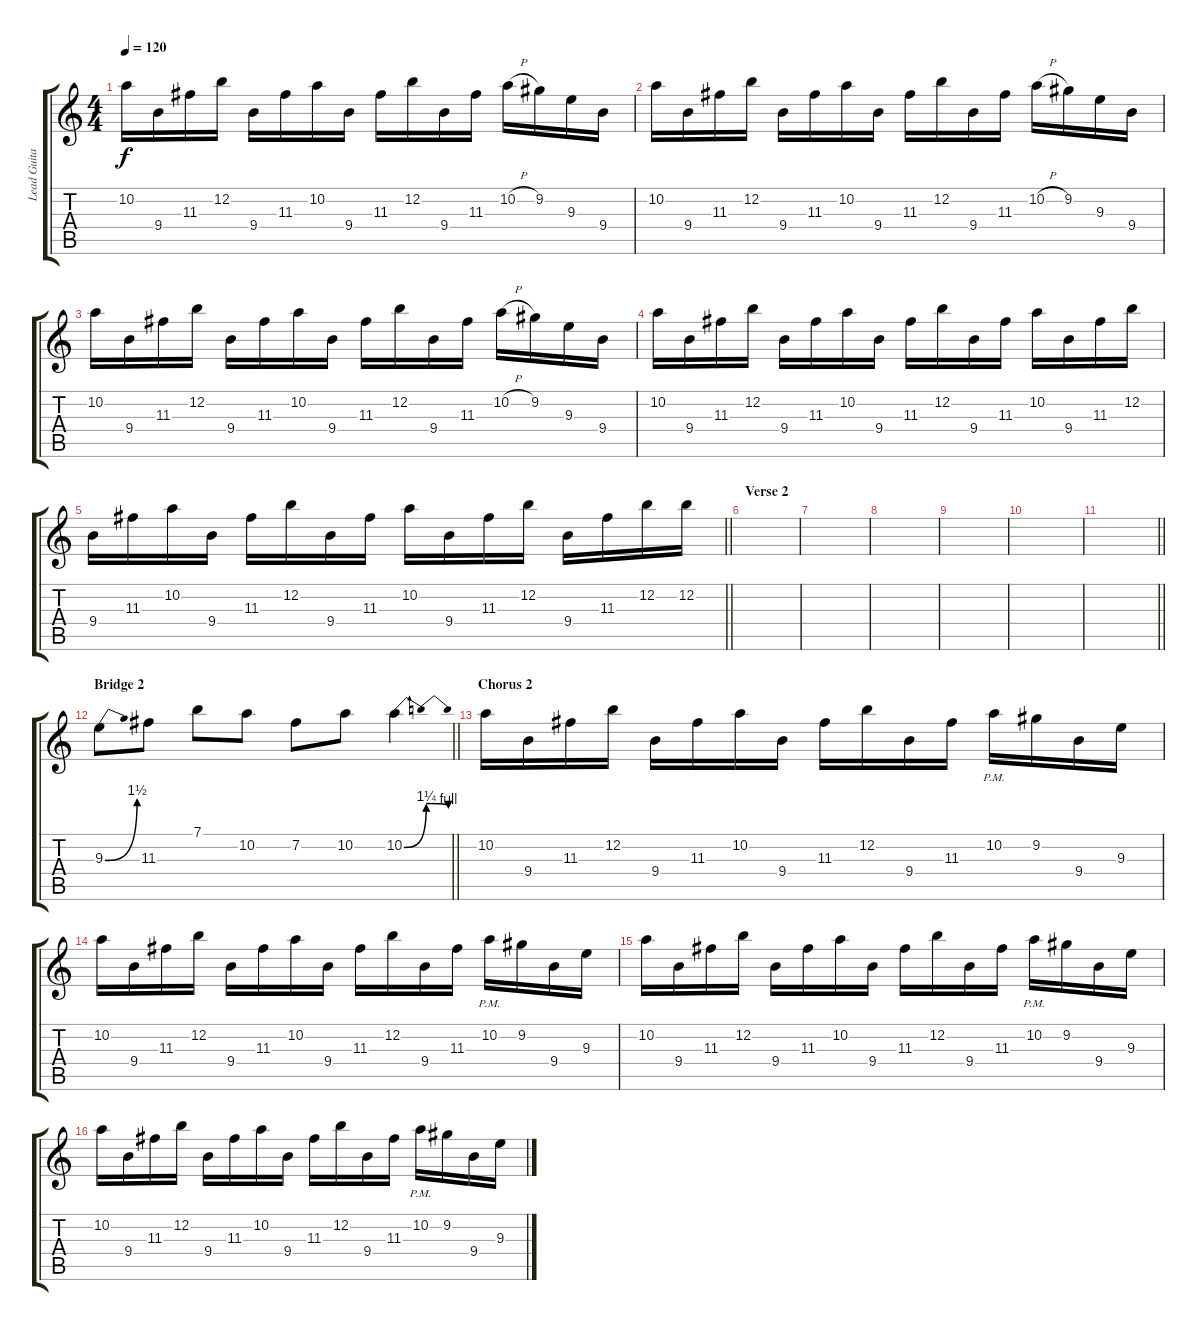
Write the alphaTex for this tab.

\track ("Lead Guitar - Slash" "Lead Guita") {instrument distortionguitar}
\staff {score tabs}
\tuning (E4 B3 G3 D3 A2 E2) {hide}
\ts (4 4)
\tempo 120
\clef g2
\ks c
10.2.16{dy f} 9.4.16 11.3.16 12.2.16 9.4.16 11.3.16 10.2.16 9.4.16 11.3.16 12.2.16 9.4.16 11.3.16 10.2{h}.16 9.2.16 9.3.16 9.4.16 |
10.2.16 9.4.16 11.3.16 12.2.16 9.4.16 11.3.16 10.2.16 9.4.16 11.3.16 12.2.16 9.4.16 11.3.16 10.2{h}.16 9.2.16 9.3.16 9.4.16 |
10.2.16 9.4.16 11.3.16 12.2.16 9.4.16 11.3.16 10.2.16 9.4.16 11.3.16 12.2.16 9.4.16 11.3.16 10.2{h}.16 9.2.16 9.3.16 9.4.16 |
10.2.16 9.4.16 11.3.16 12.2.16 9.4.16 11.3.16 10.2.16 9.4.16 11.3.16 12.2.16 9.4.16 11.3.16 10.2.16 9.4.16 11.3.16 12.2.16 |
\barLineRight lightlight
9.4.16 11.3.16 10.2.16 9.4.16 11.3.16 12.2.16 9.4.16 11.3.16 10.2.16 9.4.16 11.3.16 12.2.16 9.4.16 11.3.16 12.2.16 12.2.16 |
\section ("" "Verse 2")
|
|
|
|
|
\barLineRight lightlight
|
\section ("" "Bridge 2")
\barLineRight lightlight
9.3{be (bend 0 0 60 6)}.8 11.3.8 7.1.8 10.2.8 7.2.8 10.2.8 10.2{be (bendrelease 0 0 15 5 15 5 60 4)}.4 |
\section ("" "Chorus 2")
10.2.16 9.4.16 11.3.16 12.2.16 9.4.16 11.3.16 10.2.16 9.4.16 11.3.16 12.2.16 9.4.16 11.3.16 10.2{pm}.16 9.2.16 9.4.16 9.3.16 |
10.2.16 9.4.16 11.3.16 12.2.16 9.4.16 11.3.16 10.2.16 9.4.16 11.3.16 12.2.16 9.4.16 11.3.16 10.2{pm}.16 9.2.16 9.4.16 9.3.16 |
10.2.16 9.4.16 11.3.16 12.2.16 9.4.16 11.3.16 10.2.16 9.4.16 11.3.16 12.2.16 9.4.16 11.3.16 10.2{pm}.16 9.2.16 9.4.16 9.3.16 |
10.2.16 9.4.16 11.3.16 12.2.16 9.4.16 11.3.16 10.2.16 9.4.16 11.3.16 12.2.16 9.4.16 11.3.16 10.2{pm}.16 9.2.16 9.4.16 9.3.16
